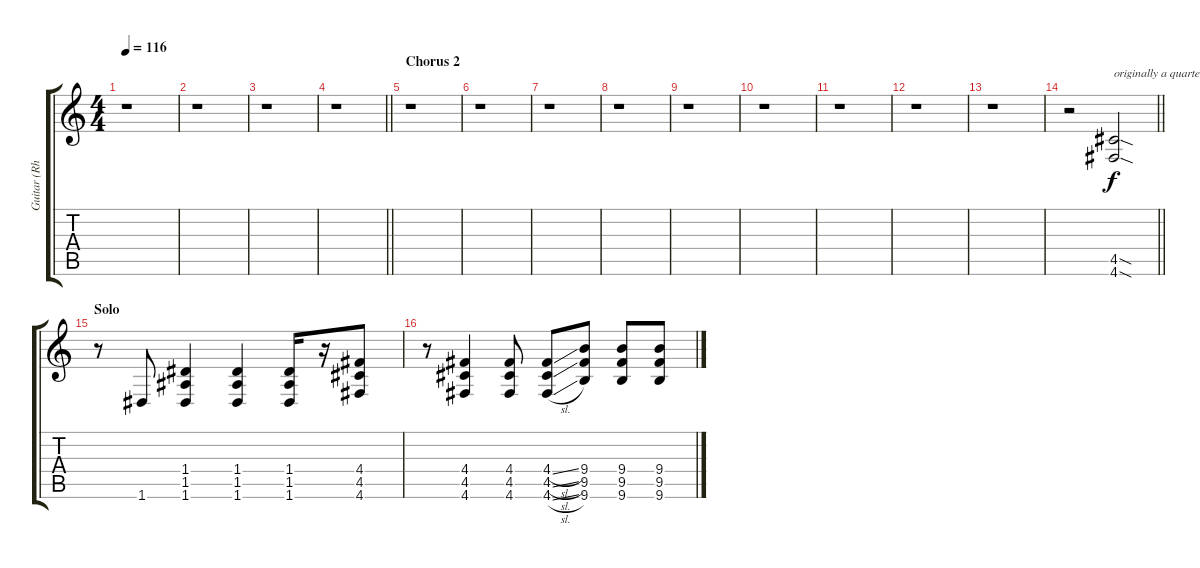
\track ("Guitar (Rhythm #2)" "Guitar (Rh") {instrument distortionguitar}
\staff {score tabs}
\tuning (E4 B3 G3 D3 A2 D2) {hide}
\ts (4 4)
\tempo 116
\clef g2
\ks c
r.1{dy f} |
r.1 |
r.1 |
\barLineRight lightlight
r.1 |
\section ("" "Chorus 2")
r.1 |
r.1 |
r.1 |
r.1 |
r.1 |
r.1 |
r.1 |
r.1 |
r.1 |
\barLineRight lightlight
r.2 (4.5{sod} 4.6{sod}).2{txt "originally a quarter"} |
\section ("" "Solo")
r.8 1.6.8 (1.4 1.5 1.6).4 (1.4 1.5 1.6).4 (1.4 1.5 1.6).16 r.16 (4.4 4.5 4.6).8 |
r.8 (4.4 4.5 4.6).4 (4.4 4.5 4.6).8 (4.4{sl} 4.5{sl} 4.6{sl}).8 (9.4 9.5 9.6).8 (9.4 9.5 9.6).8 (9.4 9.5 9.6).8
